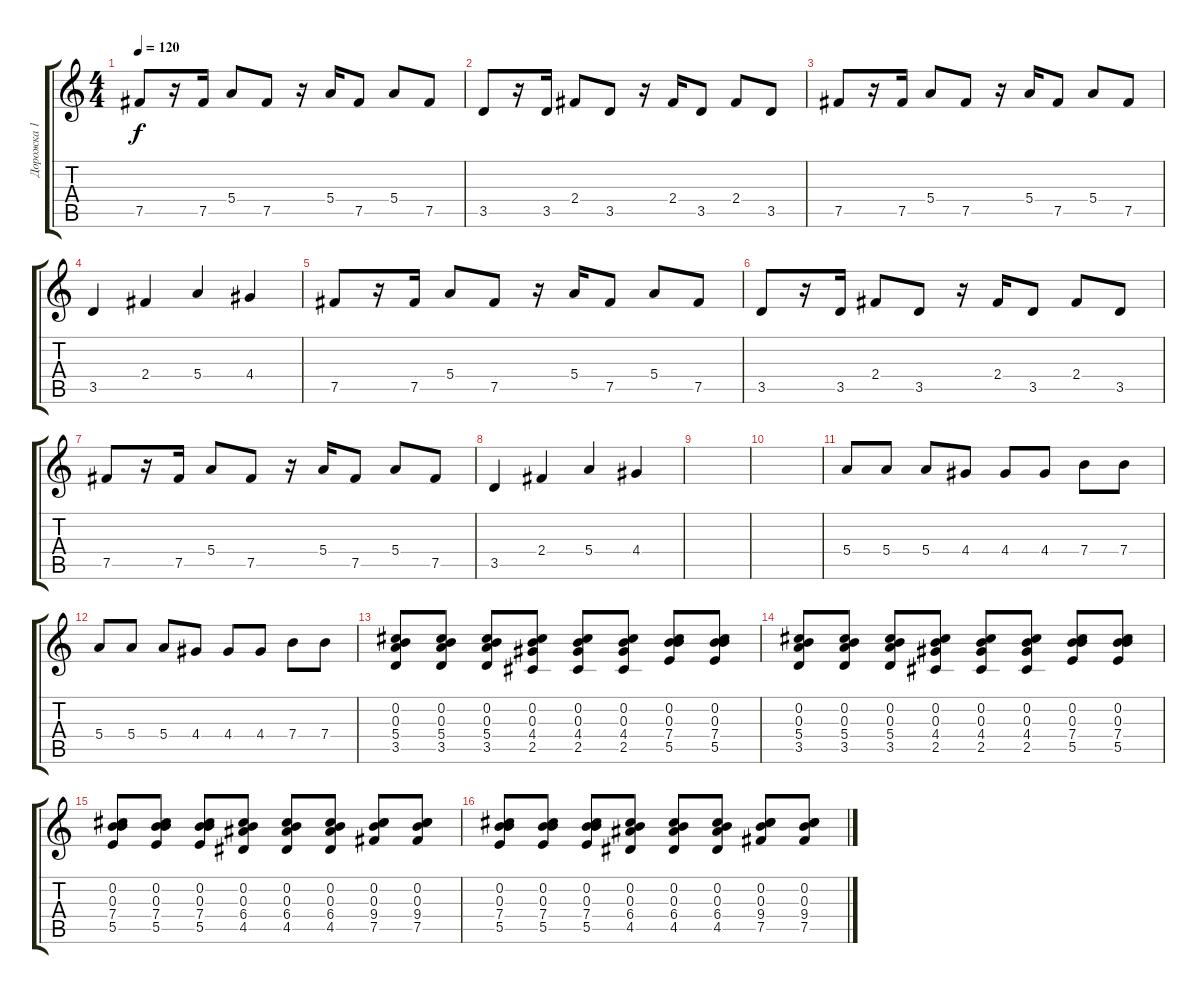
\track ("Дорожка 1" "Дорожка 1") {instrument acousticguitarsteel}
\staff {score tabs}
\tuning (Gb4 Db4 B3 E3 B2 E2) {hide}
\ts (4 4)
\tempo 120
\clef g2
\ks c
7.5.8{dy f instrument acousticguitarsteel} r.16 7.5.16 5.4.8 7.5.8 r.16 5.4.16 7.5.8 5.4.8 7.5.8 |
3.5.8 r.16 3.5.16 2.4.8 3.5.8 r.16 2.4.16 3.5.8 2.4.8 3.5.8 |
7.5.8 r.16 7.5.16 5.4.8 7.5.8 r.16 5.4.16 7.5.8 5.4.8 7.5.8 |
3.5.4 2.4.4 5.4.4 4.4.4 |
7.5.8 r.16 7.5.16 5.4.8 7.5.8 r.16 5.4.16 7.5.8 5.4.8 7.5.8 |
3.5.8 r.16 3.5.16 2.4.8 3.5.8 r.16 2.4.16 3.5.8 2.4.8 3.5.8 |
7.5.8 r.16 7.5.16 5.4.8 7.5.8 r.16 5.4.16 7.5.8 5.4.8 7.5.8 |
3.5.4 2.4.4 5.4.4 4.4.4 |
|
|
5.4.8 5.4.8 5.4.8 4.4.8 4.4.8 4.4.8 7.4.8 7.4.8 |
5.4.8 5.4.8 5.4.8 4.4.8 4.4.8 4.4.8 7.4.8 7.4.8 |
(0.2 0.3 5.4 3.5).8 (0.2 0.3 5.4 3.5).8 (0.2 0.3 5.4 3.5).8 (0.2 0.3 4.4 2.5).8 (0.2 0.3 4.4 2.5).8 (0.2 0.3 4.4 2.5).8 (0.2 0.3 7.4 5.5).8 (0.2 0.3 7.4 5.5).8 |
(0.2 0.3 5.4 3.5).8 (0.2 0.3 5.4 3.5).8 (0.2 0.3 5.4 3.5).8 (0.2 0.3 4.4 2.5).8 (0.2 0.3 4.4 2.5).8 (0.2 0.3 4.4 2.5).8 (0.2 0.3 7.4 5.5).8 (0.2 0.3 7.4 5.5).8 |
(0.2 0.3 7.4 5.5).8 (0.2 0.3 7.4 5.5).8 (0.2 0.3 7.4 5.5).8 (0.2 0.3 6.4 4.5).8 (0.2 0.3 6.4 4.5).8 (0.2 0.3 6.4 4.5).8 (0.2 0.3 9.4 7.5).8 (0.2 0.3 9.4 7.5).8 |
(0.2 0.3 7.4 5.5).8 (0.2 0.3 7.4 5.5).8 (0.2 0.3 7.4 5.5).8 (0.2 0.3 6.4 4.5).8 (0.2 0.3 6.4 4.5).8 (0.2 0.3 6.4 4.5).8 (0.2 0.3 9.4 7.5).8 (0.2 0.3 9.4 7.5).8
